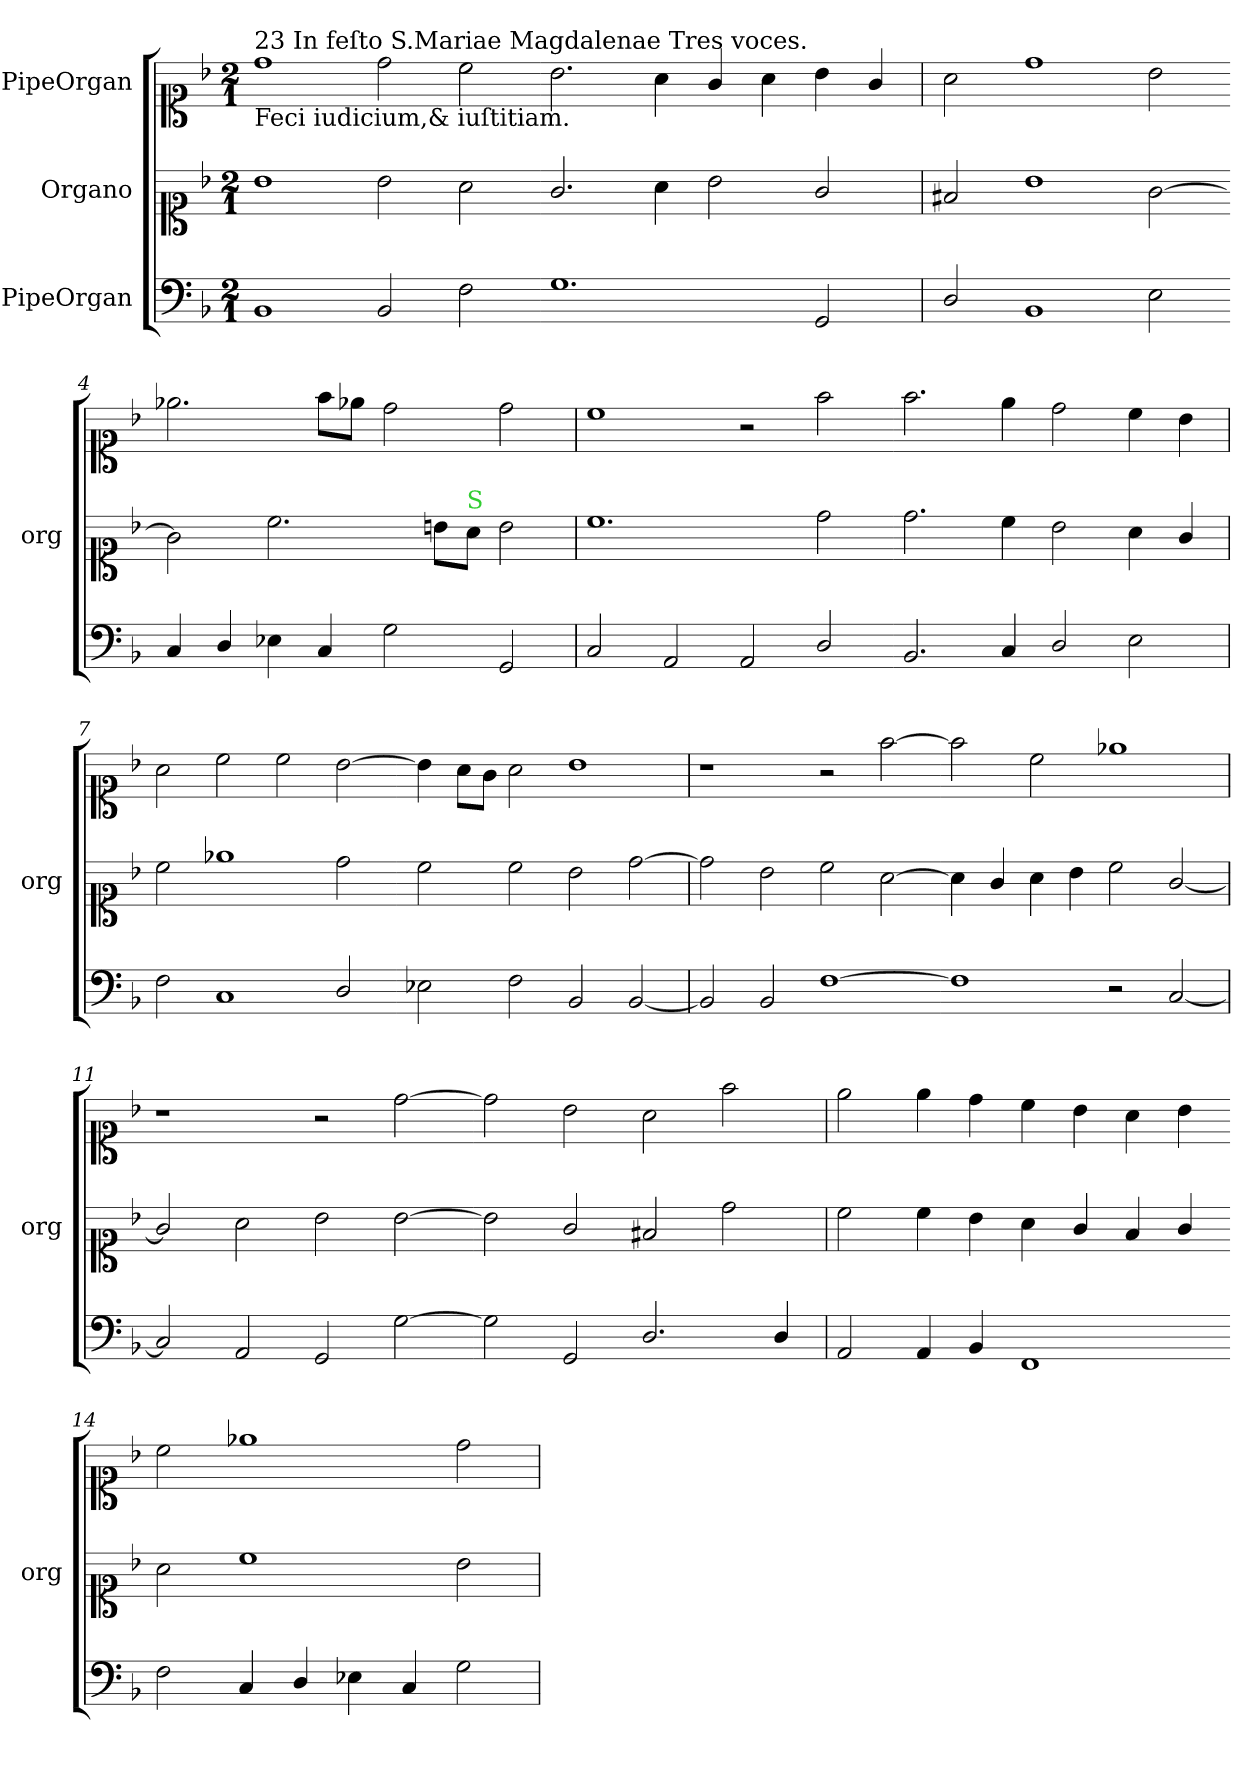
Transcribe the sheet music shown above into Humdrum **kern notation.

**kern	**kern	**kern
*part3	*part2	*part1
*staff3	*staff2	*staff1
*I"PipeOrgan	*I"Organo	*I"PipeOrgan
*	*I'org	*
*clefF4	*clefC1	*clefC1
*k[b-]	*k[b-]	*k[b-]
*M2/1	*M2/1	*M2/1
=1	=1	=1
!	!	!LO:TX:b:t=Feci iudicium,& iuſtitiam.
!	!	!LO:TX:a:t=23 In feſto S.Mariae Magdalenae   Tres voces.
1BB-	1b-	1dd
2BB-/	2b-\	2dd\
2F\	2a\	2cc\
=2-	=2-	=2-
1.G	2.g/	2.b-\
.	4a\	4a\
.	2b-\	4g/
.	.	4a\
2GG/	2g/	4b-\
.	.	4g/
=3	=3	=3
2D/	2f#X/	2a\
1BB-	1b-	1dd
2E\	[2g\	2b-\
=4-	=4-	=4-
4C/	2g\]	2.ee-X\
4D/	.	.
4E-X\	2.cc\	.
4C/	.	8ff\L
.	.	8ee-X\J
2G\	.	2dd\
.	8bn\L	.
!	!LO:TX:a:color=limegreen:t=S	!
.	8a\J	.
2GG/	2b\	2dd\
=5	=5	=5
2C/	1.cc	1cc
2AA/	.	.
2AA/	.	2r
2D/	2dd\	2ff\
=6-	=6-	=6-
2.BB-/	2.dd\	2.ff\
4C/	4cc\	4ee\
2D/	2b-\	2dd\
2E\	4a\	4cc\
.	4g/	4b-\
=7	=7	=7
2F\	2cc\	2a\
1C	1ee-X	2cc\
.	.	2cc\
2D/	2dd\	[2b-\
=8-	=8-	=8-
2E-X\	2cc\	4b-\]
.	.	8a\L
.	.	8g\J
2F\	2cc\	2a\
2BB-/	2b-\	1b-
[2BB-/	[2dd\	.
=9	=9	=9
2BB-/]	2dd\]	1r
2BB-/	2b-\	.
[1F	2cc\	2r
.	[2a\	[2ff\
=10-	=10-	=10-
1F]	4a\]	2ff\]
.	4g/	.
.	4a\	2cc\
.	4b-\	.
2r	2cc\	1ee-X
[2C/	[2g/	.
=11	=11	=11
2C/]	2g/]	1r
2AA/	2a\	.
2GG/	2b-\	2r
[2G\	[2b-\	[2dd\
=12-	=12-	=12-
2G\]	2b-\]	2dd\]
2GG/	2g/	2b-\
2.D/	2f#X/	2a\
.	2dd\	2ff\
4D/	.	.
=13	=13	=13
2AA/	2cc\	2ee\
4AA/	4cc\	4ee\
4BB-/	4b-\	4dd\
1FF	4a\	4cc\
.	4g/	4b-\
.	4f/	4a\
.	4g/	4b-\
=14-	=14-	=14-
2F\	2a\	2cc\
4C/	1cc	1ee-X
4D/	.	.
4E-X\	.	.
4C/	.	.
2G\	2b-\	2dd\
=	=	=
*-	*-	*-
